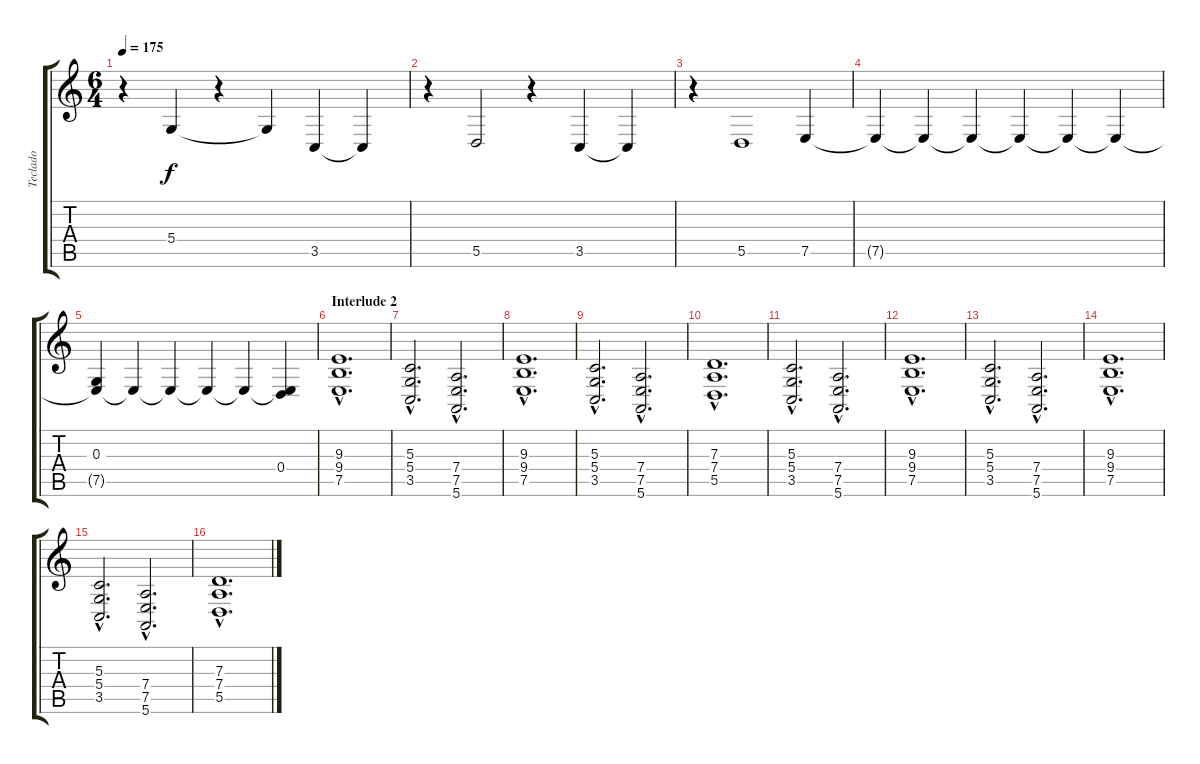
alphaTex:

\track ("Teclado" "Teclado") {instrument stringensemble1}
\staff {score tabs}
\tuning (E4 B3 G3 D3 A2 E2) {hide}
\ts (6 4)
\tempo 175
\clef g2
\ks c
r.4{dy f} 5.4.4{volume 12} r.4 5.4{t}.4 3.5.4 3.5{t}.4 |
r.4 5.5.2 r.4 3.5.4 3.5{t}.4 |
r.4 5.5.1 7.5.4{volume 5} |
7.5{t}.4 7.5{t}.4 7.5{t}.4 7.5{t}.4 7.5{t}.4 7.5{t}.4 |
(0.3 7.5{t}).4 7.5{t}.4 7.5{t}.4 7.5{t}.4 7.5{t}.4 (0.4 7.5{t}).4 |
\section ("" "Interlude 2")
(9.3{hac} 9.4{hac} 7.5{hac}).1{d volume 10} |
(5.3{hac} 5.4{hac} 3.5{hac}).2{d} (7.4{hac} 7.5{hac} 5.6{hac}).2{d} |
(9.3{hac} 9.4{hac} 7.5{hac}).1{d} |
(5.3{hac} 5.4{hac} 3.5{hac}).2{d} (7.4{hac} 7.5{hac} 5.6{hac}).2{d} |
(7.3{hac} 7.4{hac} 5.5{hac}).1{d} |
(5.3{hac} 5.4{hac} 3.5{hac}).2{d} (7.4{hac} 7.5{hac} 5.6{hac}).2{d} |
(9.3{hac} 9.4{hac} 7.5{hac}).1{d} |
(5.3{hac} 5.4{hac} 3.5{hac}).2{d} (7.4{hac} 7.5{hac} 5.6{hac}).2{d} |
(9.3{hac} 9.4{hac} 7.5{hac}).1{d} |
(5.3{hac} 5.4{hac} 3.5{hac}).2{d} (7.4{hac} 7.5{hac} 5.6{hac}).2{d} |
(7.3{hac} 7.4{hac} 5.5{hac}).1{d}
